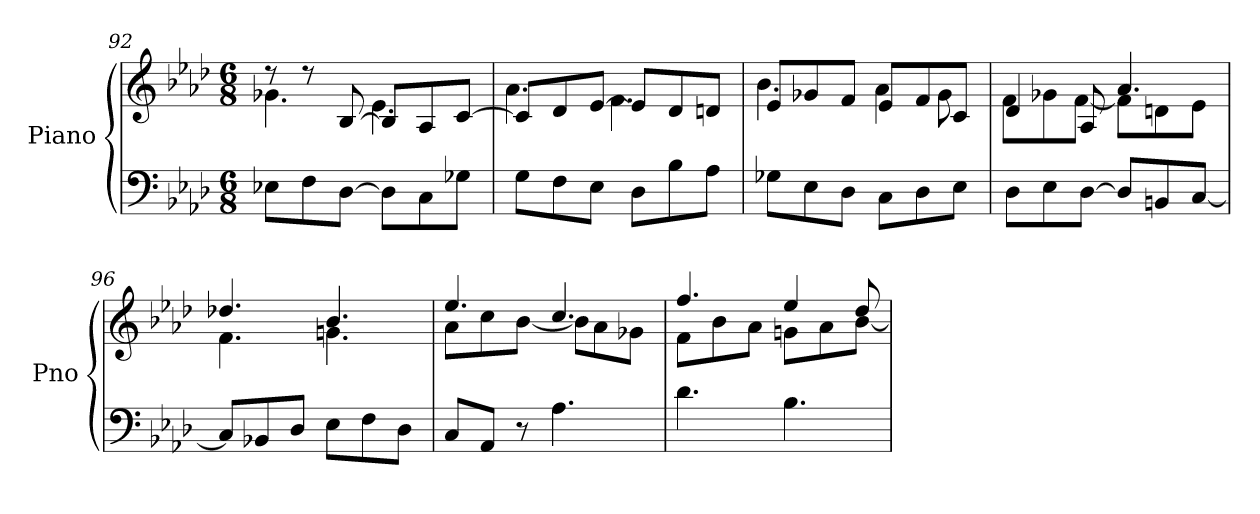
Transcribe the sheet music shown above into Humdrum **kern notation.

**kern	**kern
*part1	*part1
*staff2	*staff1
*I"Piano	*
*I'Pno	*
*clefF4	*clefG2
*k[b-e-a-d-]	*k[b-e-a-d-]
*A-:	*A-:
*M6/8	*M6/8
=92	=92
*	*^
8E-X\L	8rdd	4.g-X\
8F\	8rdd	.
[8D-\J	[8B-/	.
8D-\L]	8B-/L]	4.e-\
8C\	8A-/	.
8G-X\J	[8c/J	.
!!LO:LB:g=z	!!
=93	=93	=93
8G\L	8c/L]	4.a-\
8F\	8d-/	.
8E-\J	[8e-/J	.
8D-\L	8e-/L]	4.f\
8B-\	8d-/	.
8A-\J	8dn/J	.
=94	=94	=94
8G-X\L	8e-/L	4.b-\
8E-\	8g-X/	.
8D-\J	8f/J	.
8C\L	8e-/L	4a-\
8D-\	8f/	.
8E-\J	8c/J	8g-\
=95	=95	=95
8D-\L	4d-/	8f\L
8E-\	.	8g-X\
[8D-\J	8A-/	[8f\J
8D-/L]	4.a-/	8f\L]
8BBn/	.	8dn\
[8C/J	.	8e-\J
=96	=96	=96
8C/L]	4.dd-X/	4.f\
8BB-X/	.	.
8D-/J	.	.
8E-\L	4.b-/	4.gn\
8F\	.	.
8D-\J	.	.
=97	=97	=97
8C/L	4.ee-/	8a-\L
8AA-/J	.	8cc\
8r	.	[8b-\J
4.A-\	4.cc/	8b-\L]
.	.	8a-\
.	.	8g-X\J
!!LO:LB:g=z	!!
=98	=98	=98
4.d-\	4.ff/	8f\L
.	.	8b-\
.	.	8a-\J
4.B-\	4ee-/	8gn\L
.	.	8a-\
.	8dd-/	[8b-\J
*	*v	*v
=	=
*-	*-
